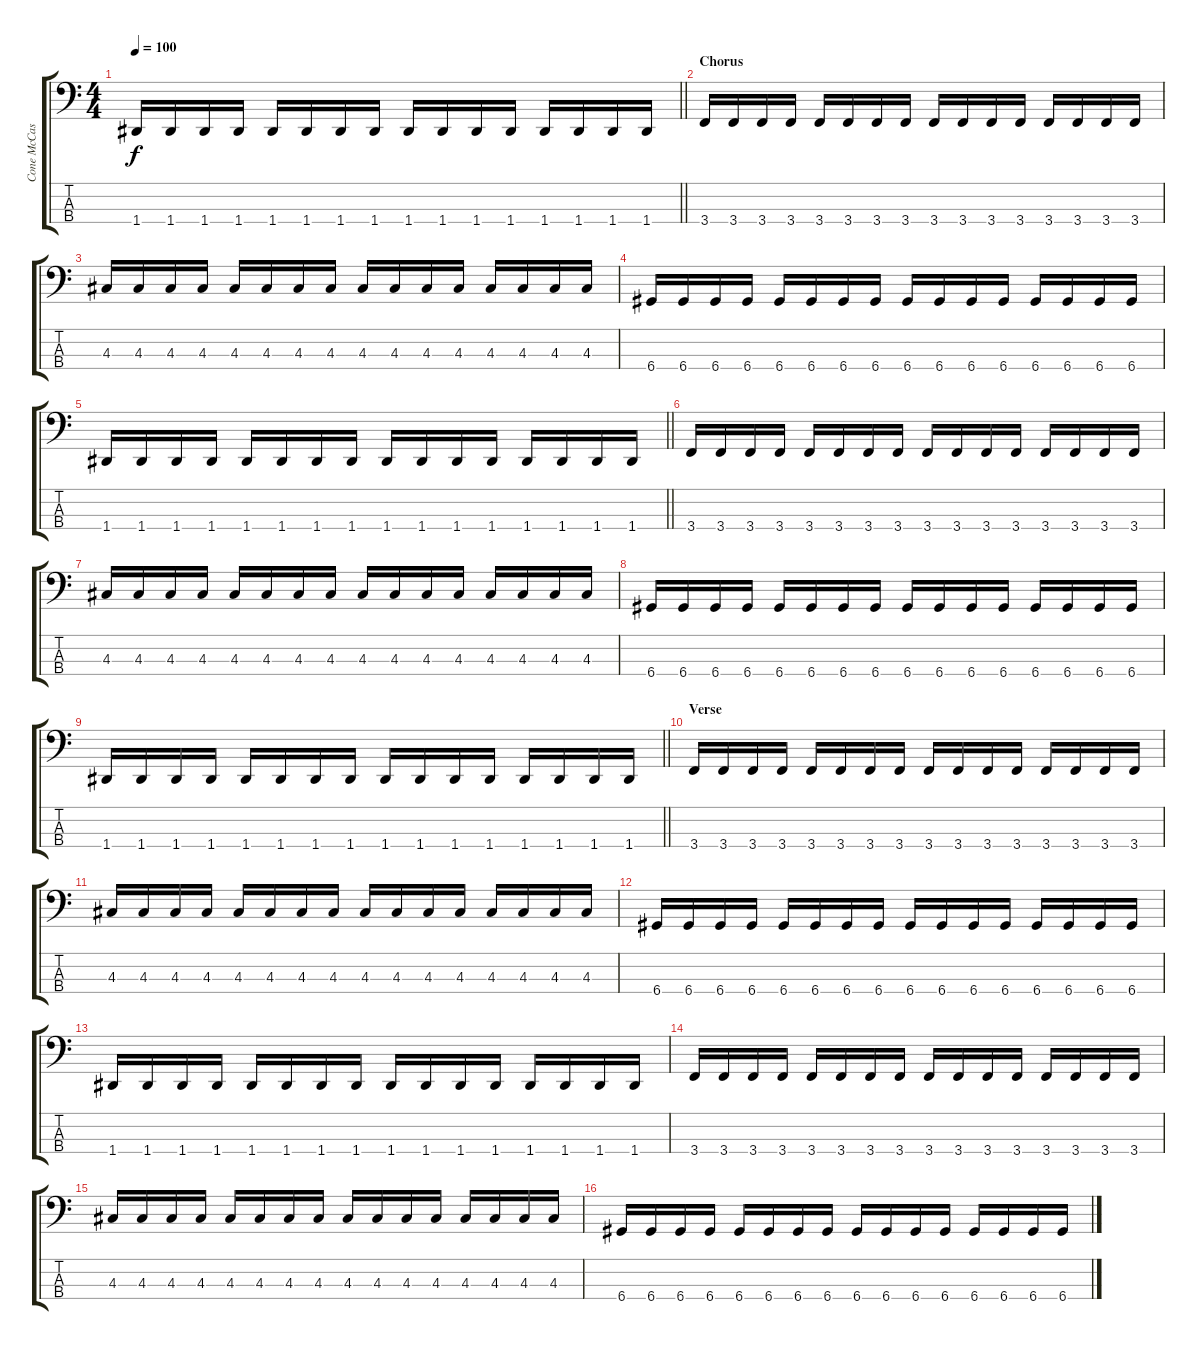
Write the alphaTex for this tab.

\track ("Cone McCaslin " "Cone McCas") {instrument electricbasspick}
\staff {score tabs}
\tuning (G2 D2 A1 D1) {hide}
\ts (4 4)
\tempo 100
\clef f4
\barLineRight lightlight
\ks c
1.4.16{dy f} 1.4.16 1.4.16 1.4.16 1.4.16 1.4.16 1.4.16 1.4.16 1.4.16 1.4.16 1.4.16 1.4.16 1.4.16 1.4.16 1.4.16 1.4.16 |
\section ("" "Chorus")
3.4.16 3.4.16 3.4.16 3.4.16 3.4.16 3.4.16 3.4.16 3.4.16 3.4.16 3.4.16 3.4.16 3.4.16 3.4.16 3.4.16 3.4.16 3.4.16 |
4.3.16 4.3.16 4.3.16 4.3.16 4.3.16 4.3.16 4.3.16 4.3.16 4.3.16 4.3.16 4.3.16 4.3.16 4.3.16 4.3.16 4.3.16 4.3.16 |
6.4.16 6.4.16 6.4.16 6.4.16 6.4.16 6.4.16 6.4.16 6.4.16 6.4.16 6.4.16 6.4.16 6.4.16 6.4.16 6.4.16 6.4.16 6.4.16 |
\barLineRight lightlight
1.4.16 1.4.16 1.4.16 1.4.16 1.4.16 1.4.16 1.4.16 1.4.16 1.4.16 1.4.16 1.4.16 1.4.16 1.4.16 1.4.16 1.4.16 1.4.16 |
3.4.16 3.4.16 3.4.16 3.4.16 3.4.16 3.4.16 3.4.16 3.4.16 3.4.16 3.4.16 3.4.16 3.4.16 3.4.16 3.4.16 3.4.16 3.4.16 |
4.3.16 4.3.16 4.3.16 4.3.16 4.3.16 4.3.16 4.3.16 4.3.16 4.3.16 4.3.16 4.3.16 4.3.16 4.3.16 4.3.16 4.3.16 4.3.16 |
6.4.16 6.4.16 6.4.16 6.4.16 6.4.16 6.4.16 6.4.16 6.4.16 6.4.16 6.4.16 6.4.16 6.4.16 6.4.16 6.4.16 6.4.16 6.4.16 |
\barLineRight lightlight
1.4.16 1.4.16 1.4.16 1.4.16 1.4.16 1.4.16 1.4.16 1.4.16 1.4.16 1.4.16 1.4.16 1.4.16 1.4.16 1.4.16 1.4.16 1.4.16 |
\section ("" "Verse")
3.4.16 3.4.16 3.4.16 3.4.16 3.4.16 3.4.16 3.4.16 3.4.16 3.4.16 3.4.16 3.4.16 3.4.16 3.4.16 3.4.16 3.4.16 3.4.16 |
4.3.16 4.3.16 4.3.16 4.3.16 4.3.16 4.3.16 4.3.16 4.3.16 4.3.16 4.3.16 4.3.16 4.3.16 4.3.16 4.3.16 4.3.16 4.3.16 |
6.4.16 6.4.16 6.4.16 6.4.16 6.4.16 6.4.16 6.4.16 6.4.16 6.4.16 6.4.16 6.4.16 6.4.16 6.4.16 6.4.16 6.4.16 6.4.16 |
1.4.16 1.4.16 1.4.16 1.4.16 1.4.16 1.4.16 1.4.16 1.4.16 1.4.16 1.4.16 1.4.16 1.4.16 1.4.16 1.4.16 1.4.16 1.4.16 |
3.4.16 3.4.16 3.4.16 3.4.16 3.4.16 3.4.16 3.4.16 3.4.16 3.4.16 3.4.16 3.4.16 3.4.16 3.4.16 3.4.16 3.4.16 3.4.16 |
4.3.16 4.3.16 4.3.16 4.3.16 4.3.16 4.3.16 4.3.16 4.3.16 4.3.16 4.3.16 4.3.16 4.3.16 4.3.16 4.3.16 4.3.16 4.3.16 |
6.4.16 6.4.16 6.4.16 6.4.16 6.4.16 6.4.16 6.4.16 6.4.16 6.4.16 6.4.16 6.4.16 6.4.16 6.4.16 6.4.16 6.4.16 6.4.16
